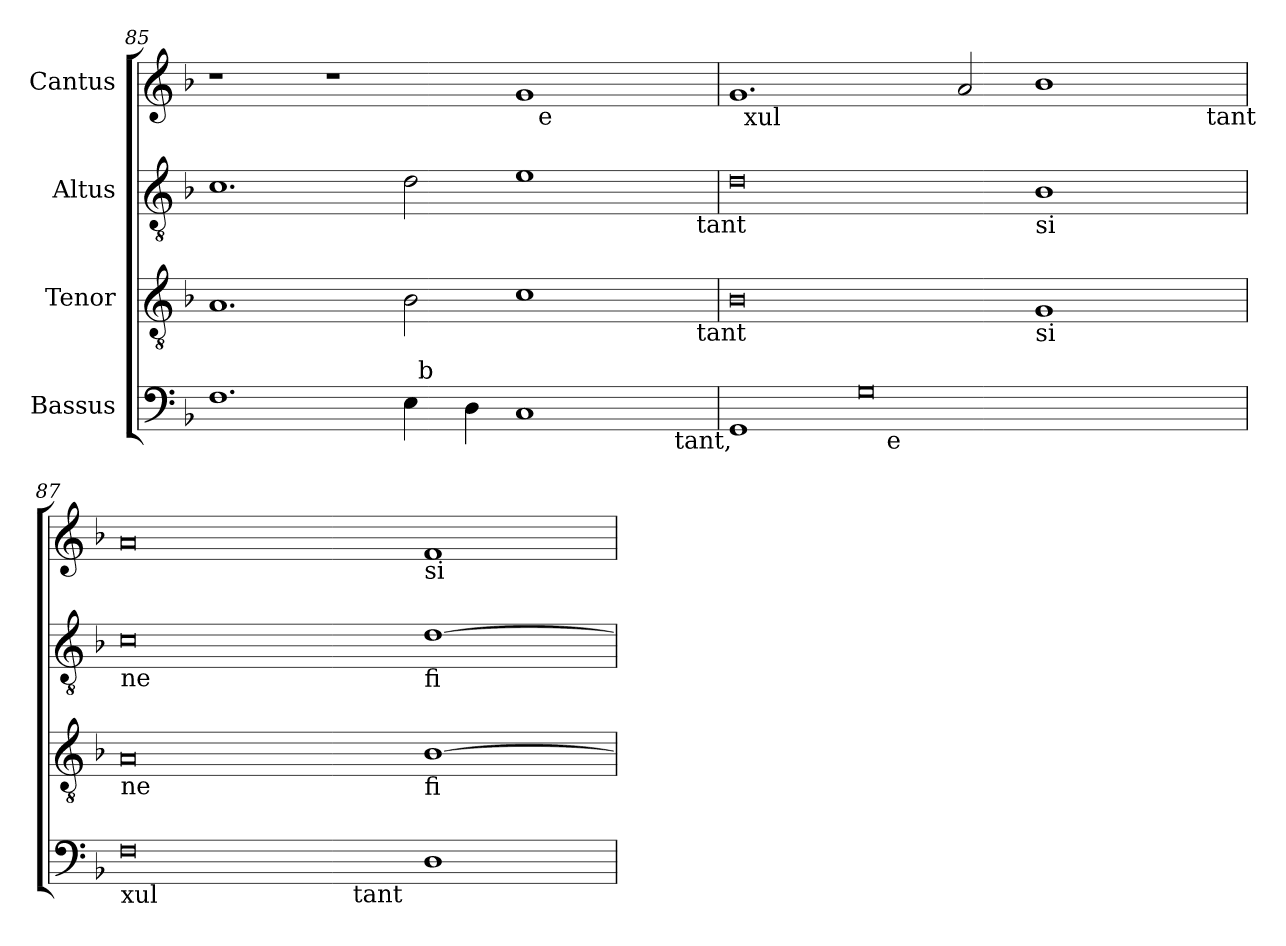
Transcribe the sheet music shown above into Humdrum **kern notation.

**kern	**kern	**kern	**kern
*part4	*part3	*part2	*part1
*staff4	*staff3	*staff2	*staff1
*I"Bassus	*I"Tenor	*I"Altus	*I"Cantus
*clefF4	*clefGv2	*clefGv2	*clefG2
*ITrd7c12	*	*	*
*k[b-]	*k[b-]	*k[b-]	*k[b-]
*F:	*F:	*F:	*F:
=85	=85	=85	=85
!	!	!LO:TX:b:t=xul	!
!	!LO:TX:b:t=xul	!	!
!LO:TX:b:t=xul	!	!	!
*^	*^	*^	*^
*	*^	*	*	*	*	*	*
1.FF	1ryy	1ryy	1.A	1ryy	1.c	1ryy	1r	1ryy
.	2ryy	1...ryy	.	1ryy	.	1ryy	1r	1ryy
4EE\	32ryy	.	2B-\	.	2d\	.	.	.
!	!LO:TX:a:t=b	!	!	!	!	!	!	!
.	1ryy	.	.	.	.	.	.	.
4DD\	.	.	.	.	.	.	.	.
1CC	.	.	1c	2...ryy	1e	2...ryy	1g	16ryy
!	!	!	!	!	!	!	!	!LO:TX:b:t=e
.	.	.	.	.	.	.	.	2...ryy
.	4...ryy	.	.	.	.	.	.	.
!	!	!LO:TX:b:t=tant,	!	!	!	!	!	!
.	.	8ryy	.	.	.	.	.	.
!	!	!	!	!	!	!LO:TX:b:t=tant	!	!
!	!	!	!	!LO:TX:b:t=tant	!	!	!	!
.	.	.	.	16ryy	.	16ryy	.	.
*	*v	*v	*	*	*v	*v	*	*
*	*	*v	*v	*	*	*
=86	=86	=86	=86	=86	=86
*	*	*	*	*	*^
1GGG	1ryy	0B-	0d	1.g	32ryy	1ryy
!	!	!	!	!	!LO:TX:b:t=xul	!
.	.	.	.	.	1ryy	.
0GG	16ryy	.	.	.	.	1ryy
.	.	.	.	.	1ryy	.
!	!LO:TX:b:t=e	!	!	!	!	!
.	1ryy	.	.	.	.	.
.	.	.	.	2a/	.	.
!	!	!	!LO:TX:b:t=si	!	!	!
!	!	!LO:TX:b:t=si	!	!	!	!
.	.	1G	1B-	1b-	.	2...ryy
.	.	.	.	.	2ryy	.
.	2...ryy	.	.	.	.	.
.	.	.	.	.	4...ryy	.
!	!	!	!	!	!	!LO:TX:b:t=tant
.	.	.	.	.	.	16ryy
=87	=87	=87	=87	=87	=87	=87
!	!	!	!LO:TX:b:t=ne	!	!	!
!	!	!LO:TX:b:t=ne	!	!	!	!
!LO:TX:b:t=xul	!	!	!	!	!	!
*	*	*	*	*v	*v	*v
0FF	1ryy	0A	0c	0a
.	2ryy	.	.	.
.	16.ryy	.	.	.
!	!LO:TX:b:t=tant	!	!	!
.	1ryy	.	.	.
!	!	!	!	!LO:TX:b:t=si
!	!	!	!LO:TX:b:t=fi	!
!	!	!LO:TX:b:t=fi	!	!
1DD	.	[>1B-	[>1d	1f
.	4ryy	.	.	.
.	8ryy	.	.	.
.	32ryy	.	.	.
*v	*v	*	*	*
=	=	=	=
*-	*-	*-	*-
